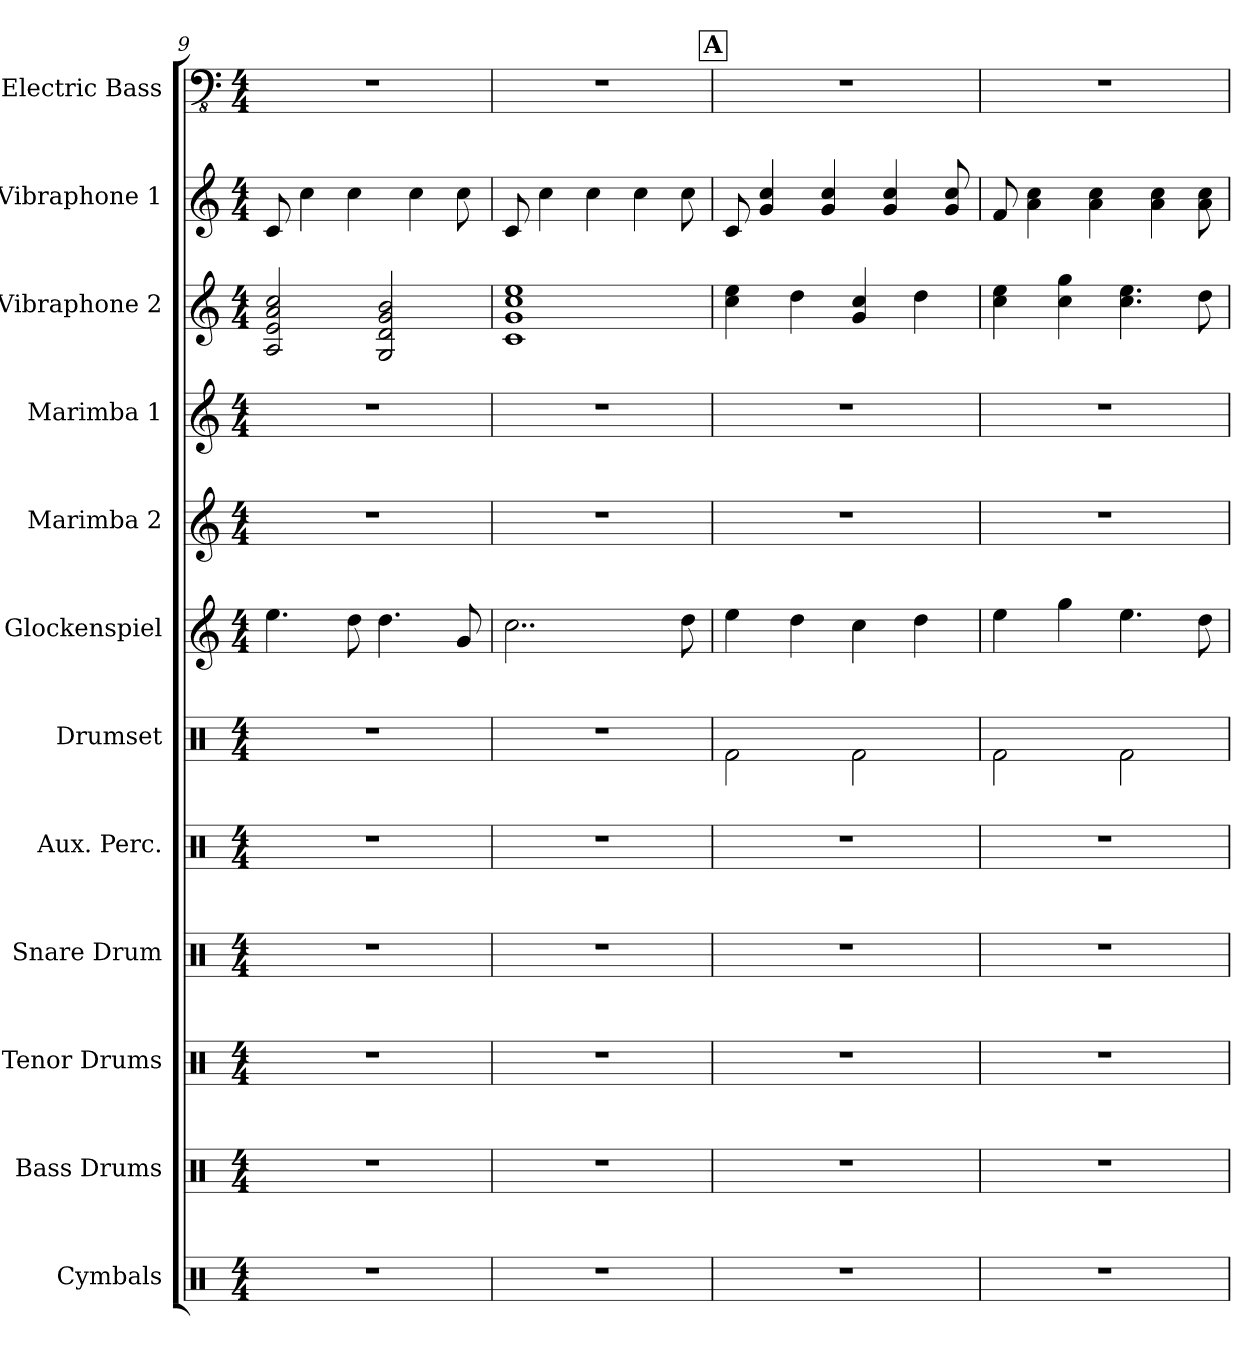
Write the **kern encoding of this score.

**kern	**kern	**kern	**kern	**kern	**kern	**kern	**kern	**kern	**kern	**kern	**kern
*part12	*part11	*part10	*part9	*part8	*part7	*part6	*part5	*part4	*part3	*part2	*part1
*staff12	*staff11	*staff10	*staff9	*staff8	*staff7	*staff6	*staff5	*staff4	*staff3	*staff2	*staff1
*I"Cymbals	*I"Bass Drums	*I"Tenor Drums	*I"Snare Drum	*I"Aux. Perc.	*I"Drumset	*I"Glockenspiel	*I"Marimba 2	*I"Marimba 1	*I"Vibraphone 2	*I"Vibraphone 1	*I"Electric Bass
*I'Cym.	*I'B.D.	*I'T.D.	*I'S.D.	*I'Aux.	*I'Drs.	*I'Glk.	*I'Mba. 2	*I'Mba. 1	*I'Vib. 2	*I'Vib. 1	*I'El. B.
!!LO:PB:g=z
*clefX	*clefX	*clefX	*clefX	*clefX	*clefX	*clefG2	*clefG2	*clefG2	*clefG2	*clefG2	*clefFv4
*	*	*	*	*	*	*ITrd-14c-24	*	*	*	*	*
*k[]	*k[]	*k[]	*k[]	*k[]	*k[]	*k[]	*k[]	*k[]	*k[]	*k[]	*k[]
*M4/4	*M4/4	*M4/4	*M4/4	*M4/4	*M4/4	*M4/4	*M4/4	*M4/4	*M4/4	*M4/4	*M4/4
=9	=9	=9	=9	=9	=9	=9	=9	=9	=9	=9	=9
1r	1r	1r	1r	1r	1r	4.eeee\	1r	1r	2A/ 2e/ 2a/ 2cc/	8c/	1r
.	.	.	.	.	.	.	.	.	.	4cc\	.
.	.	.	.	.	.	8dddd\	.	.	.	4cc\	.
.	.	.	.	.	.	4.dddd\	.	.	2G/ 2d/ 2g/ 2b/	.	.
.	.	.	.	.	.	.	.	.	.	4cc\	.
.	.	.	.	.	.	8ggg/	.	.	.	8cc\	.
=10	=10	=10	=10	=10	=10	=10	=10	=10	=10	=10	=10
1r	1r	1r	1r	1r	1r	2..cccc\	1r	1r	1c 1g 1cc 1ee	8c/	1r
.	.	.	.	.	.	.	.	.	.	4cc\	.
.	.	.	.	.	.	.	.	.	.	4cc\	.
.	.	.	.	.	.	.	.	.	.	4cc\	.
.	.	.	.	.	.	8dddd\	.	.	.	8cc\	.
!!LO:REH:place=s1:a:B:fs=14:t=A
=11	=11	=11	=11	=11	=11	=11	=11	=11	=11	=11	=11
1r	1r	1r	1r	1r	2Rf\	4eeee\	1r	1r	4cc\ 4ee\	8c/	1r
.	.	.	.	.	.	.	.	.	.	4g/ 4cc/	.
.	.	.	.	.	.	4dddd\	.	.	4dd\	.	.
.	.	.	.	.	.	.	.	.	.	4g/ 4cc/	.
.	.	.	.	.	2Rf\	4cccc\	.	.	4g/ 4cc/	.	.
.	.	.	.	.	.	.	.	.	.	4g/ 4cc/	.
.	.	.	.	.	.	4dddd\	.	.	4dd\	.	.
.	.	.	.	.	.	.	.	.	.	8g/ 8cc/	.
=12	=12	=12	=12	=12	=12	=12	=12	=12	=12	=12	=12
1r	1r	1r	1r	1r	2Rf\	4eeee\	1r	1r	4cc\ 4ee\	8f/	1r
.	.	.	.	.	.	.	.	.	.	4a\ 4cc\	.
.	.	.	.	.	.	4gggg\	.	.	4cc\ 4gg\	.	.
.	.	.	.	.	.	.	.	.	.	4a\ 4cc\	.
.	.	.	.	.	2Rf\	4.eeee\	.	.	4.cc\ 4.ee\	.	.
.	.	.	.	.	.	.	.	.	.	4a\ 4cc\	.
.	.	.	.	.	.	8dddd\	.	.	8dd\	8a\ 8cc\	.
=	=	=	=	=	=	=	=	=	=	=	=
*-	*-	*-	*-	*-	*-	*-	*-	*-	*-	*-	*-
